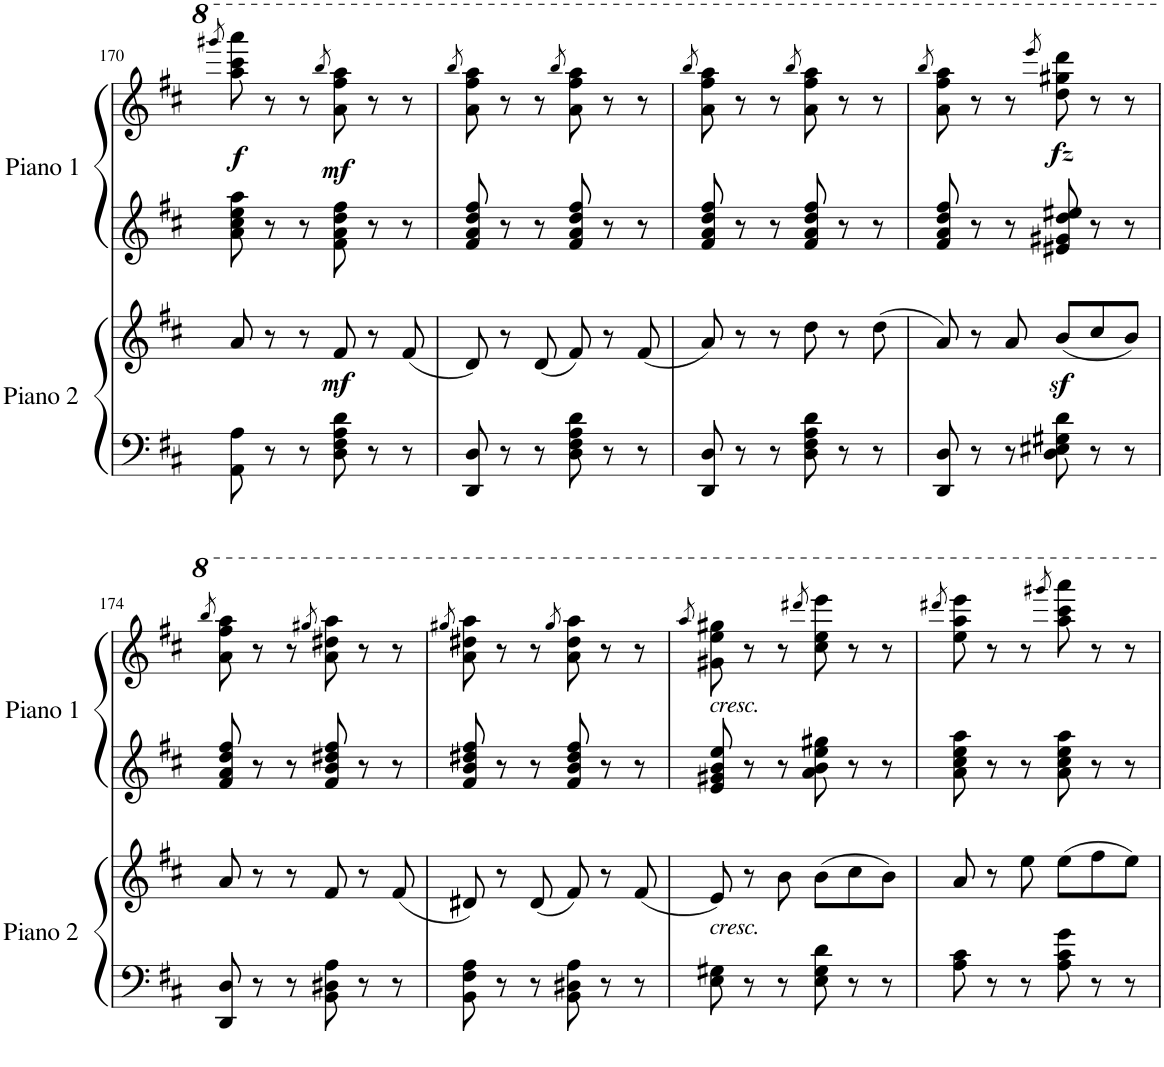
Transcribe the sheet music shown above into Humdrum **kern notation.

**kern	**kern	**dynam	**kern	**kern	**dynam
*part2	*part2	*part2	*part1	*part1	*part1
*staff4	*staff3	*staff3/4	*staff2	*staff1	*staff1/2
*I"Piano 2	*	*	*I"Piano 1	*	*
*I'Piano 2	*	*	*I'Piano 1	*	*
!!LO:PB:g=z
*clefF4	*clefG2	*	*clefG2	*clefG2	*
*k[f#c#]	*k[f#c#]	*	*k[f#c#]	*k[f#c#]	*
*M6/8	*M6/8	*	*M6/8	*M6/8	*
=170	=170	=170	=170	=170	=170
.	.	.	.	8qgggg#X/	.
!	!	!	!	!	!LO:DY:b
8AA\ 8A\	8a/	.	8a\ 8cc#\ 8ee\ 8aa\	8aaa\ 8cccc#\ 8aaaa\	f
8r	8r	.	8r	8r	.
8r	8r	.	8r	8r	.
.	.	.	.	8qbbb/	.
!	!	!LO:DY:b	!	!	!LO:DY:b
8D\ 8F#\ 8A\ 8d\	8f#/	mf	8f#\ 8a\ 8dd\ 8ff#\	8aa\ 8fff#\ 8aaa\	mf
8r	8r	.	8r	8r	.
8r	(8f#/	.	8r	8r	.
=171	=171	=171	=171	=171	=171
*	*	*	*	*^	*
.	.	.	.	.	8qbbb/	.
8DD/ 8D/	8d/)	.	8f#/ 8a/ 8dd/ 8ff#/	8ryy	8aa\ 8fff#\ 8aaa\	.
8r	8r	.	8r	8r	4ryy	.
8r	(8d/	.	8r	8r	.	.
.	.	.	.	.	8qbbb/	.
8D\ 8F#\ 8A\ 8d\	8f#/)	.	8f#/ 8a/ 8dd/ 8ff#/	8ryy	8aa\ 8fff#\ 8aaa\	.
8r	8r	.	8r	8r	4ryy	.
8r	(8f#/	.	8r	8r	.	.
=172	=172	=172	=172	=172	=172	=172
.	.	.	.	.	8qbbb/	.
8DD/ 8D/	8a/)	.	8f#/ 8a/ 8dd/ 8ff#/	8ryy	8aa\ 8fff#\ 8aaa\	.
8r	8r	.	8r	8r	4ryy	.
8r	8r	.	8r	8r	.	.
.	.	.	.	.	8qbbb/	.
8D\ 8F#\ 8A\ 8d\	8dd\	.	8f#/ 8a/ 8dd/ 8ff#/	8ryy	8aa\ 8fff#\ 8aaa\	.
8r	8r	.	8r	8r	4ryy	.
8r	(8dd\	.	8r	8r	.	.
=173	=173	=173	=173	=173	=173	=173
.	.	.	.	.	8qbbb/	.
8DD/ 8D/	8a/)	.	8f#/ 8a/ 8dd/ 8ff#/	8ryy	8aa\ 8fff#\ 8aaa\	.
8r	8r	.	8r	8r	2ryy	.
8r	8a/	.	8r	8r	.	.
.	.	.	.	8qeeee/	.	.
!	!	!	!	!	!	!LO:DY:b
8D\ 8E#X\ 8G#X\ 8d\	(8bz</L	.	8e#X/ 8g#X/ 8dd/ 8ee#X/	8ddd\ 8ggg#X\ 8dddd\	.	fz
8r	8cc#/	.	8r	8r	.	.
8r	8b/J)	.	8r	8r	8ryy	.
!!LO:LB:g=z	!!
=174	=174	=174	=174	=174	=174	=174
.	.	.	.	.	8qbbb/	.
8DD/ 8D/	8a/	.	8f#/ 8a/ 8dd/ 8ff#/	8ryy	8aa\ 8fff#\ 8aaa\	.
8r	8r	.	8r	8r	2ryy	.
8r	8r	.	8r	8r	.	.
.	.	.	.	8qggg#X/	.	.
8BB\ 8D#X\ 8A\	8f#/	.	8f#/ 8b/ 8dd#X/ 8ff#/	8aa\ 8ddd#X\ 8aaa\	.	.
8r	8r	.	8r	8r	.	.
8r	(8f#/	.	8r	8r	8ryy	.
*	*	*	*	*v	*v	*
=175	=175	=175	=175	=175	=175
.	.	.	.	8qggg#X/	.
8BB\ 8F#\ 8A\	8d#X/)	.	8f#/ 8b/ 8dd#X/ 8ff#/	8aa\ 8ddd#X\ 8aaa\	.
8r	8r	.	8r	8r	.
8r	(8d#/	.	8r	8r	.
.	.	.	.	8qggg#/	.
8BB\ 8D#X\ 8A\	8f#/)	.	8f#/ 8b/ 8dd#/ 8ff#/	8aa\ 8ddd#\ 8aaa\	.
8r	8r	.	8r	8r	.
8r	(8f#/	.	8r	8r	.
=176	=176	=176	=176	=176	=176
.	.	.	.	8qaaa/	.
!	!	!	!	!LO:TX:b:i:t=cresc.	!
!	!LO:TX:b:i:t=cresc.	!	!	!	!
8E\ 8G#X\	8e/)	.	8e/ 8g#X/ 8b/ 8ee/	8gg#X\ 8eee\ 8ggg#X\	.
8r	8r	.	8r	8r	.
8r	8b\	.	8r	8r	.
.	.	.	.	8qdddd#X/	.
8E\ 8G#\ 8d\	(8b\L	.	8a\ 8b\ 8ee\ 8gg#X\	8ccc#\ 8eee\ 8eeee\	.
8r	8cc#\	.	8r	8r	.
8r	8b\J)	.	8r	8r	.
=177	=177	=177	=177	=177	=177
.	.	.	.	8qdddd#X/	.
8A\ 8c#\	8a/	.	8a\ 8cc#\ 8ee\ 8aa\	8eee\ 8aaa\ 8eeee\	.
8r	8r	.	8r	8r	.
8r	8ee\	.	8r	8r	.
.	.	.	.	8qgggg#X/	.
8A\ 8c#\ 8g\	(8ee\L	.	8a\ 8cc#\ 8ee\ 8aa\	8aaa\ 8cccc#\ 8aaaa\	.
8r	8ff#\	.	8r	8r	.
8r	8ee\J)	.	8r	8r	.
=	=	=	=	=	=
*-	*-	*-	*-	*-	*-
